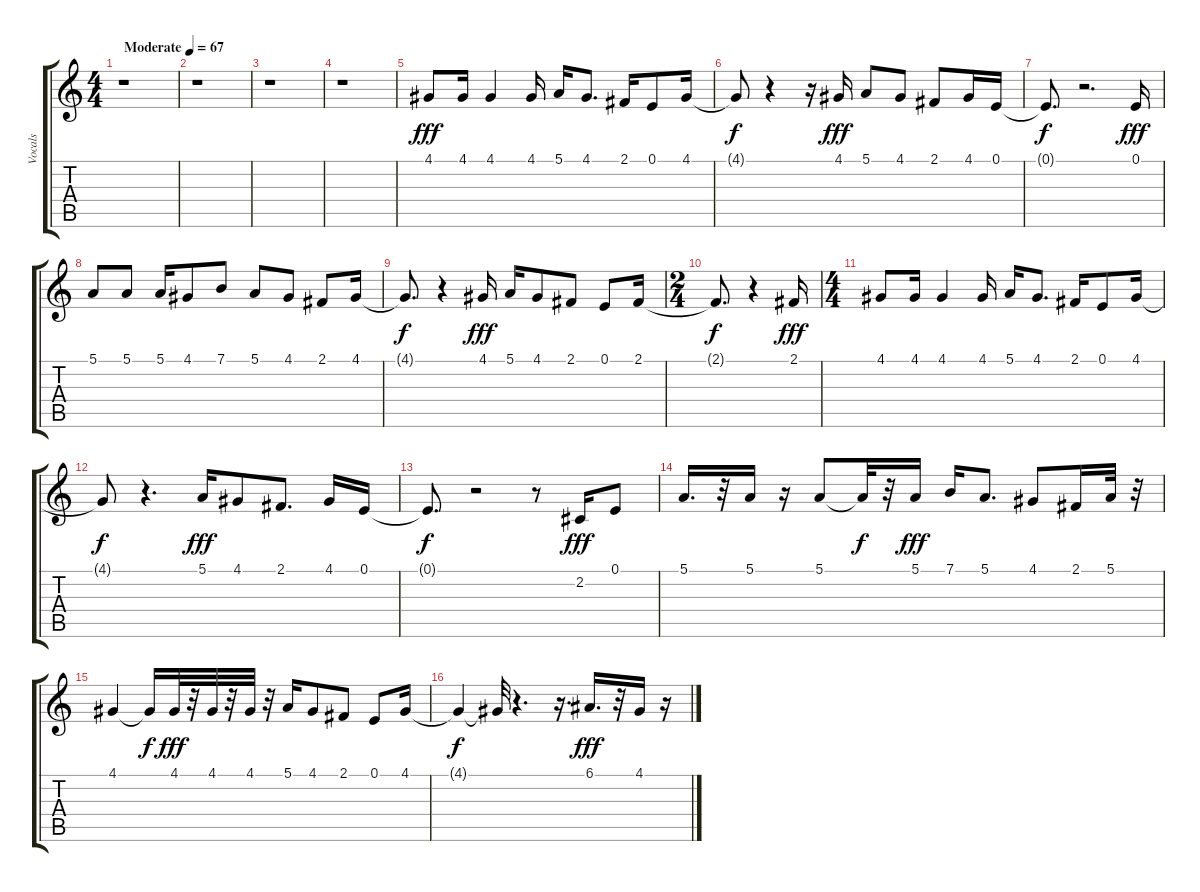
\track ("Vocals" "Vocals") {instrument sopranosax}
\staff {score tabs}
\tuning (E4 B3 G3 D3 A2 E2) {hide}
\ts (4 4)
\tempo (67 "Moderate")
\clef g2
\ks c
r.1{dy fff instrument sopranosax} |
r.1 |
r.1 |
r.1 |
4.1.8 4.1.16 4.1.4 4.1.16 5.1.16 4.1.8{d} 2.1.16 0.1.8 4.1.16 |
4.1{t}.8{dy f} r.4 r.16 4.1.16{dy fff} 5.1.8 4.1.8 2.1.8 4.1.16 0.1.16 |
0.1{t}.8{d dy f} r.2{d} 0.1.16{dy fff} |
5.1.8 5.1.8 5.1.16 4.1.8 7.1.8 5.1.8 4.1.8 2.1.8 4.1.16 |
4.1{t}.8{d dy f} r.4 4.1.16{dy fff} 5.1.16 4.1.8 2.1.8 0.1.8 2.1.16 |
\ts (2 4)
2.1{t}.8{d dy f} r.4 2.1.16{dy fff} |
\ts (4 4)
4.1.8 4.1.16 4.1.4 4.1.16 5.1.16 4.1.8{d} 2.1.16 0.1.8 4.1.16 |
4.1{t}.8{dy f} r.4{d} 5.1.16{dy fff} 4.1.8 2.1.8{d} 4.1.16 0.1.16 |
0.1{t}.8{d dy f} r.2 r.8 2.2.16{dy fff} 0.1.8 |
5.1.16{d} r.32 5.1.16 r.16 5.1.8 5.1{t}.32{dy f} r.32 5.1.16{dy fff} 7.1.16 5.1.8{d} 4.1.8 2.1.16 5.1.32 r.32 |
4.1.4 4.1{t}.16{dy f} 4.1.32{dy fff} r.32 4.1.32 r.32 4.1.32 r.32 5.1.16 4.1.8 2.1.8 0.1.8 4.1.16 |
4.1{t}.4{dy f} 4.1{t}.32 r.4{d} r.16{d} 6.1.16{d dy fff} r.32 4.1.16 r.16
